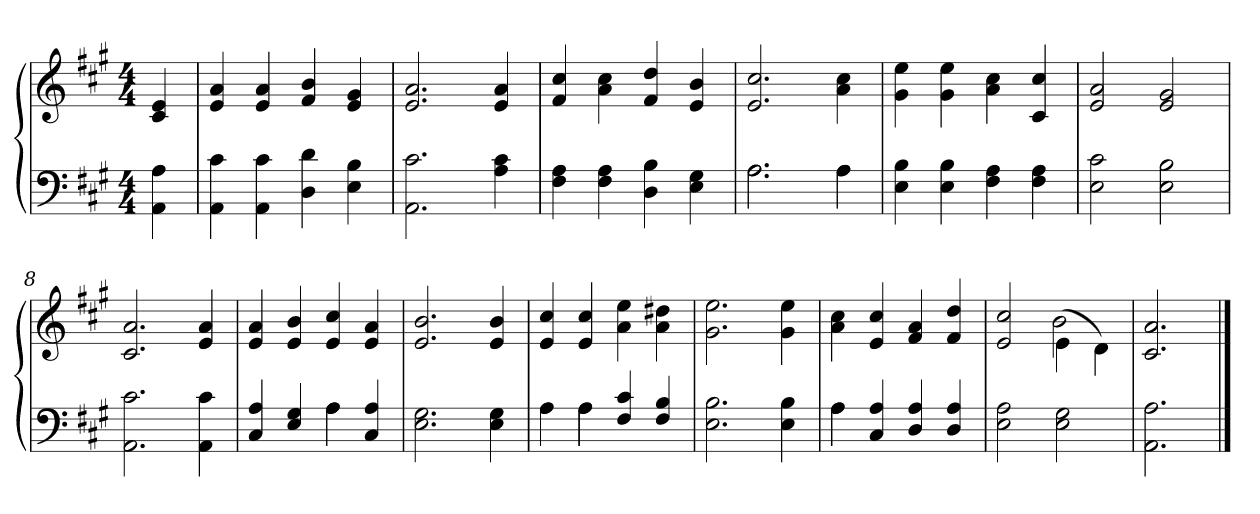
**kern	**kern
*part2	*part1
*staff2	*staff1
*clefF4	*clefG2
*k[f#c#g#]	*k[f#c#g#]
*A:	*A:
*M4/4	*M4/4
=1	=1
4AA\ 4A\	4c#/ 4e/
=2	=2
4AA\ 4c#\	4e/ 4a/
4AA\ 4c#\	4e/ 4a/
4D\ 4d\	4f#/ 4b/
4E\ 4B\	4e/ 4g#/
=3	=3
2.AA\ 2.c#\	2.e/ 2.a/
4A\ 4c#\	4e/ 4a/
=4	=4
4F#\ 4A\	4f#/ 4cc#/
4F#\ 4A\	4a\ 4cc#\
4D\ 4B\	4f#/ 4dd/
4E\ 4G#\	4e/ 4b/
=5	=5
*^	*
2.A\	2.A\	2.e/ 2.cc#/
4A\	4A\	4a\ 4cc#\
*v	*v	*
=6	=6
4E\ 4B\	4g#\ 4ee\
4E\ 4B\	4g#\ 4ee\
4F#\ 4A\	4a\ 4cc#\
4F#\ 4A\	4c#/ 4cc#/
=7	=7
2E\ 2c#\	2e/ 2a/
2E\ 2B\	2e/ 2g#/
=8	=8
2.AA\ 2.c#\	2.c#/ 2.a/
4AA\ 4c#\	4e/ 4a/
!!LO:LB:g=z
=9	=9
*^	*
4C#/ 4A/	2ryy	4e/ 4a/
4E/ 4G#/	.	4e/ 4b/
4A\	4A\	4e/ 4cc#/
4C#/ 4A/	4ryy	4e/ 4a/
*v	*v	*
=10	=10
2.E\ 2.G#\	2.e/ 2.b/
4E\ 4G#\	4e/ 4b/
=11	=11
*^	*
4A\	4A\	4e/ 4cc#/
4A\	4A\	4e/ 4cc#/
4F#/ 4c#/	2ryy	4a\ 4ee\
4F#/ 4B/	.	4a\ 4dd#X\
*v	*v	*
=12	=12
2.E\ 2.B\	2.g#\ 2.ee\
4E\ 4B\	4g#\ 4ee\
=13	=13
*^	*
4A\	4A\	4a\ 4cc#\
4C#/ 4A/	2.ryy	4e/ 4cc#/
4D/ 4A/	.	4f#/ 4a/
4D/ 4A/	.	4f#/ 4dd/
*v	*v	*
=14	=14
*	*^
2E\ 2A\	2e/ 2cc#/	2ryy
2E\ 2G#\	(<4e\	2b\
.	4d\)	.
*	*v	*v
=15	=15
2.AA\ 2.A\	2.c#/ 2.a/
==	==
*-	*-
